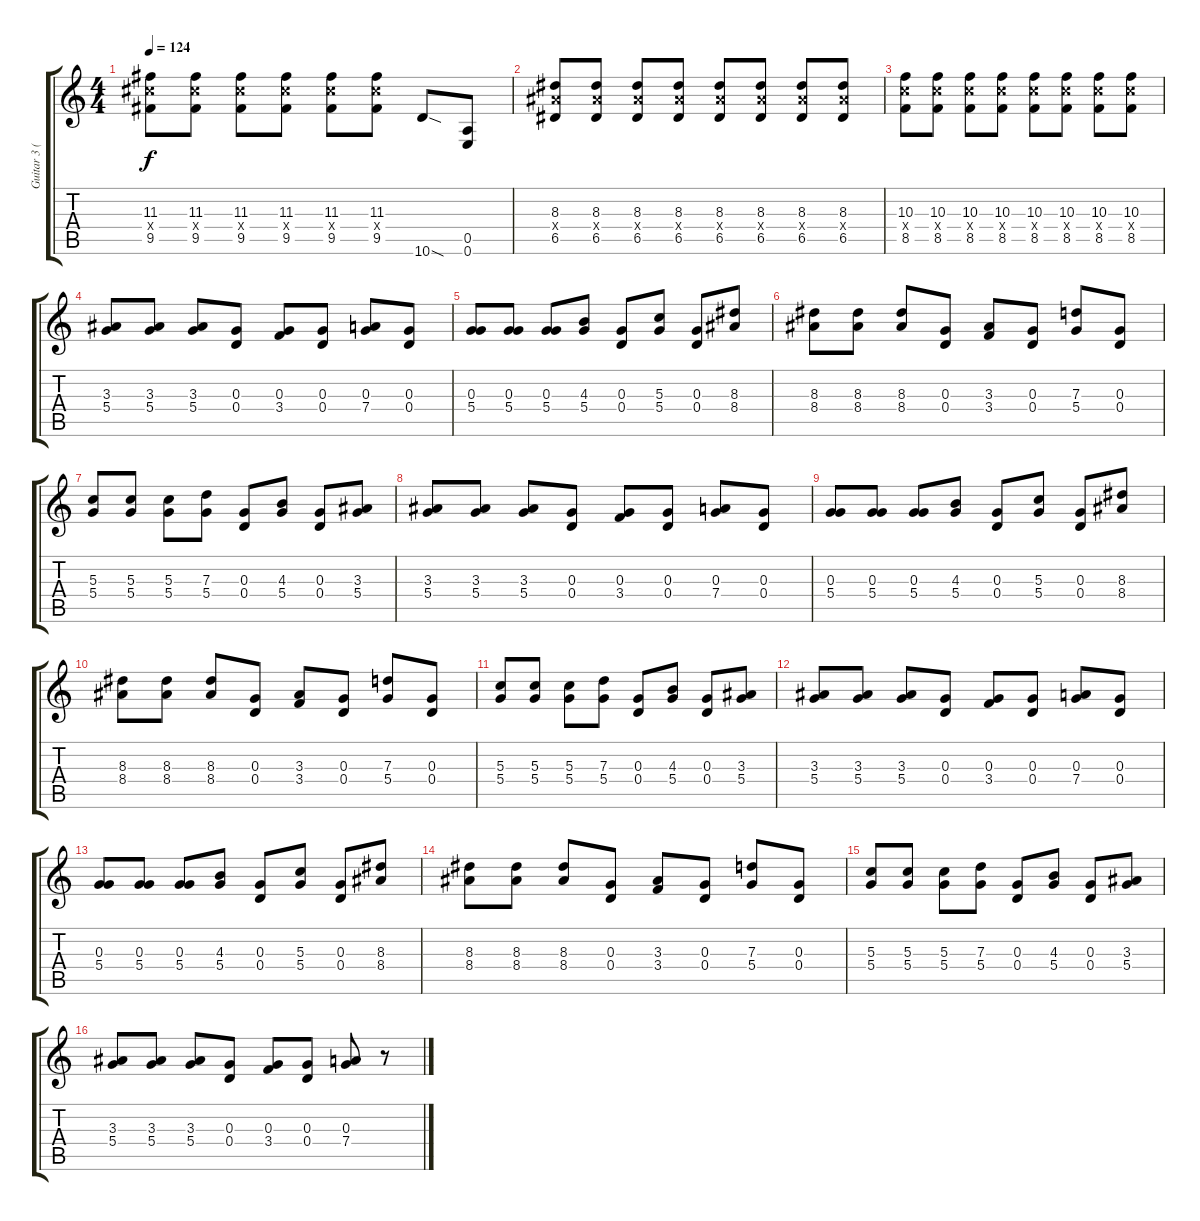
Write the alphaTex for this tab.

\track ("Guitar 3 (solo)" "Guitar 3 (") {instrument electricguitarclean}
\staff {score tabs}
\tuning (E4 B3 G3 D3 A2 E2) {hide}
\ts (4 4)
\tempo 124
\clef g2
\ks c
(11.3 11.4{x} 9.5).8{dy f} (11.3 11.4{x} 9.5).8 (11.3 11.4{x} 9.5).8 (11.3 11.4{x} 9.5).8 (11.3 11.4{x} 9.5).8 (11.3 11.4{x} 9.5).8 10.6{sod}.8 (0.5 0.6).8 |
(8.3 8.4{x} 6.5).8 (8.3 8.4{x} 6.5).8 (8.3 8.4{x} 6.5).8 (8.3 8.4{x} 6.5).8 (8.3 8.4{x} 6.5).8 (8.3 8.4{x} 6.5).8 (8.3 8.4{x} 6.5).8 (8.3 8.4{x} 6.5).8 |
(10.3 10.4{x} 8.5).8 (10.3 10.4{x} 8.5).8 (10.3 10.4{x} 8.5).8 (10.3 10.4{x} 8.5).8 (10.3 10.4{x} 8.5).8 (10.3 10.4{x} 8.5).8 (10.3 10.4{x} 8.5).8 (10.3 10.4{x} 8.5).8 |
(3.3 5.4).8 (3.3 5.4).8 (3.3 5.4).8 (0.3 0.4).8 (0.3 3.4).8 (0.3 0.4).8 (0.3 7.4).8 (0.3 0.4).8 |
(0.3 5.4).8 (0.3 5.4).8 (0.3 5.4).8 (4.3 5.4).8 (0.3 0.4).8 (5.3 5.4).8 (0.3 0.4).8 (8.3 8.4).8 |
(8.3 8.4).8 (8.3 8.4).8 (8.3 8.4).8 (0.3 0.4).8 (3.3 3.4).8 (0.3 0.4).8 (7.3 5.4).8 (0.3 0.4).8 |
(5.3 5.4).8 (5.3 5.4).8 (5.3 5.4).8 (7.3 5.4).8 (0.3 0.4).8 (4.3 5.4).8 (0.3 0.4).8 (3.3 5.4).8 |
(3.3 5.4).8 (3.3 5.4).8 (3.3 5.4).8 (0.3 0.4).8 (0.3 3.4).8 (0.3 0.4).8 (0.3 7.4).8 (0.3 0.4).8 |
(0.3 5.4).8 (0.3 5.4).8 (0.3 5.4).8 (4.3 5.4).8 (0.3 0.4).8 (5.3 5.4).8 (0.3 0.4).8 (8.3 8.4).8 |
(8.3 8.4).8 (8.3 8.4).8 (8.3 8.4).8 (0.3 0.4).8 (3.3 3.4).8 (0.3 0.4).8 (7.3 5.4).8 (0.3 0.4).8 |
(5.3 5.4).8 (5.3 5.4).8 (5.3 5.4).8 (7.3 5.4).8 (0.3 0.4).8 (4.3 5.4).8 (0.3 0.4).8 (3.3 5.4).8 |
(3.3 5.4).8 (3.3 5.4).8 (3.3 5.4).8 (0.3 0.4).8 (0.3 3.4).8 (0.3 0.4).8 (0.3 7.4).8 (0.3 0.4).8 |
(0.3 5.4).8 (0.3 5.4).8 (0.3 5.4).8 (4.3 5.4).8 (0.3 0.4).8 (5.3 5.4).8 (0.3 0.4).8 (8.3 8.4).8 |
(8.3 8.4).8 (8.3 8.4).8 (8.3 8.4).8 (0.3 0.4).8 (3.3 3.4).8 (0.3 0.4).8 (7.3 5.4).8 (0.3 0.4).8 |
(5.3 5.4).8 (5.3 5.4).8 (5.3 5.4).8 (7.3 5.4).8 (0.3 0.4).8 (4.3 5.4).8 (0.3 0.4).8 (3.3 5.4).8 |
(3.3 5.4).8 (3.3 5.4).8 (3.3 5.4).8 (0.3 0.4).8 (0.3 3.4).8 (0.3 0.4).8 (0.3 7.4).8 r.8
